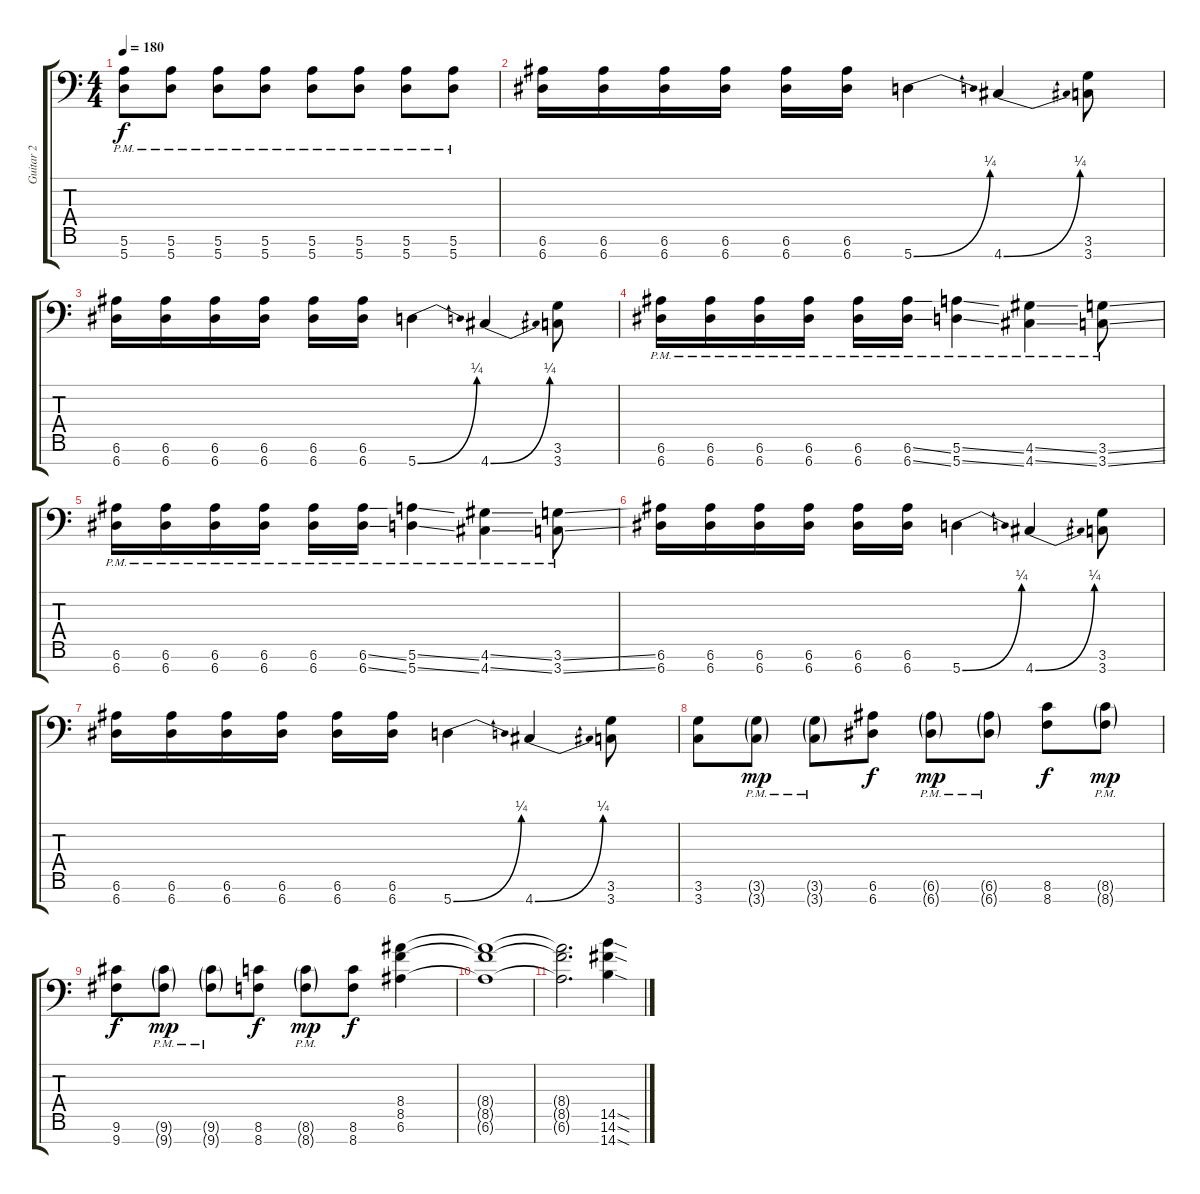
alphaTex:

\track ("Guitar 2" "Guitar 2") {instrument distortionguitar}
\staff {score tabs}
\tuning (E4 B3 G3 D3 A2 E2 A1) {hide}
\ts (4 4)
\tempo 180
\clef f4
\ks c
(5.6{pm} 5.7{pm}).8{dy f} (5.6{pm} 5.7{pm}).8 (5.6{pm} 5.7{pm}).8 (5.6{pm} 5.7{pm}).8 (5.6{pm} 5.7{pm}).8 (5.6{pm} 5.7{pm}).8 (5.6{pm} 5.7{pm}).8 (5.6{pm} 5.7{pm}).8 |
(6.6 6.7).16 (6.6 6.7).16 (6.6 6.7).16 (6.6 6.7).16 (6.6 6.7).16 (6.6 6.7).16 5.7{be (bend 0 0 60 1)}.4 4.7{be (bend 0 0 60 1)}.4 (3.6 3.7).8 |
(6.6 6.7).16 (6.6 6.7).16 (6.6 6.7).16 (6.6 6.7).16 (6.6 6.7).16 (6.6 6.7).16 5.7{be (bend 0 0 60 1)}.4 4.7{be (bend 0 0 60 1)}.4 (3.6 3.7).8 |
(6.6{pm} 6.7{pm}).16 (6.6{pm} 6.7{pm}).16 (6.6{pm} 6.7{pm}).16 (6.6{pm} 6.7{pm}).16 (6.6{pm} 6.7{pm}).16 (6.6{ss pm} 6.7{ss pm}).16 (5.6{ss pm} 5.7{ss pm}).4 (4.6{ss pm} 4.7{ss pm}).4 (3.6{ss pm} 3.7{ss pm}).8 |
(6.6{pm} 6.7{pm}).16 (6.6{pm} 6.7{pm}).16 (6.6{pm} 6.7{pm}).16 (6.6{pm} 6.7{pm}).16 (6.6{pm} 6.7{pm}).16 (6.6{ss pm} 6.7{ss pm}).16 (5.6{ss pm} 5.7{ss pm}).4 (4.6{ss pm} 4.7{ss pm}).4 (3.6{ss pm} 3.7{ss pm}).8 |
(6.6 6.7).16 (6.6 6.7).16 (6.6 6.7).16 (6.6 6.7).16 (6.6 6.7).16 (6.6 6.7).16 5.7{be (bend 0 0 60 1)}.4 4.7{be (bend 0 0 60 1)}.4 (3.6 3.7).8 |
(6.6 6.7).16 (6.6 6.7).16 (6.6 6.7).16 (6.6 6.7).16 (6.6 6.7).16 (6.6 6.7).16 5.7{be (bend 0 0 60 1)}.4 4.7{be (bend 0 0 60 1)}.4 (3.6 3.7).8 |
(3.6 3.7).8 (3.6{g pm} 3.7{g pm}).8{dy mp} (3.6{g pm} 3.7{g pm}).8 (6.6 6.7).8{dy f} (6.6{g pm} 6.7{g pm}).8{dy mp} (6.6{g pm} 6.7{g pm}).8 (8.6 8.7).8{dy f} (8.6{g pm} 8.7{g pm}).8{dy mp} |
(9.6 9.7).8{dy f} (9.6{g pm} 9.7{g pm}).8{dy mp} (9.6{g pm} 9.7{g pm}).8 (8.6 8.7).8{dy f} (8.6{g pm} 8.7{g pm}).8{dy mp} (8.6 8.7).8{dy f} (8.4 8.5 6.6).4 |
(8.4{t} 8.5{t} 6.6{t}).1 |
(8.4{t} 8.5{t} 6.6{t}).2{d} (14.5{sod} 14.6{sod} 14.7{sod}).4
